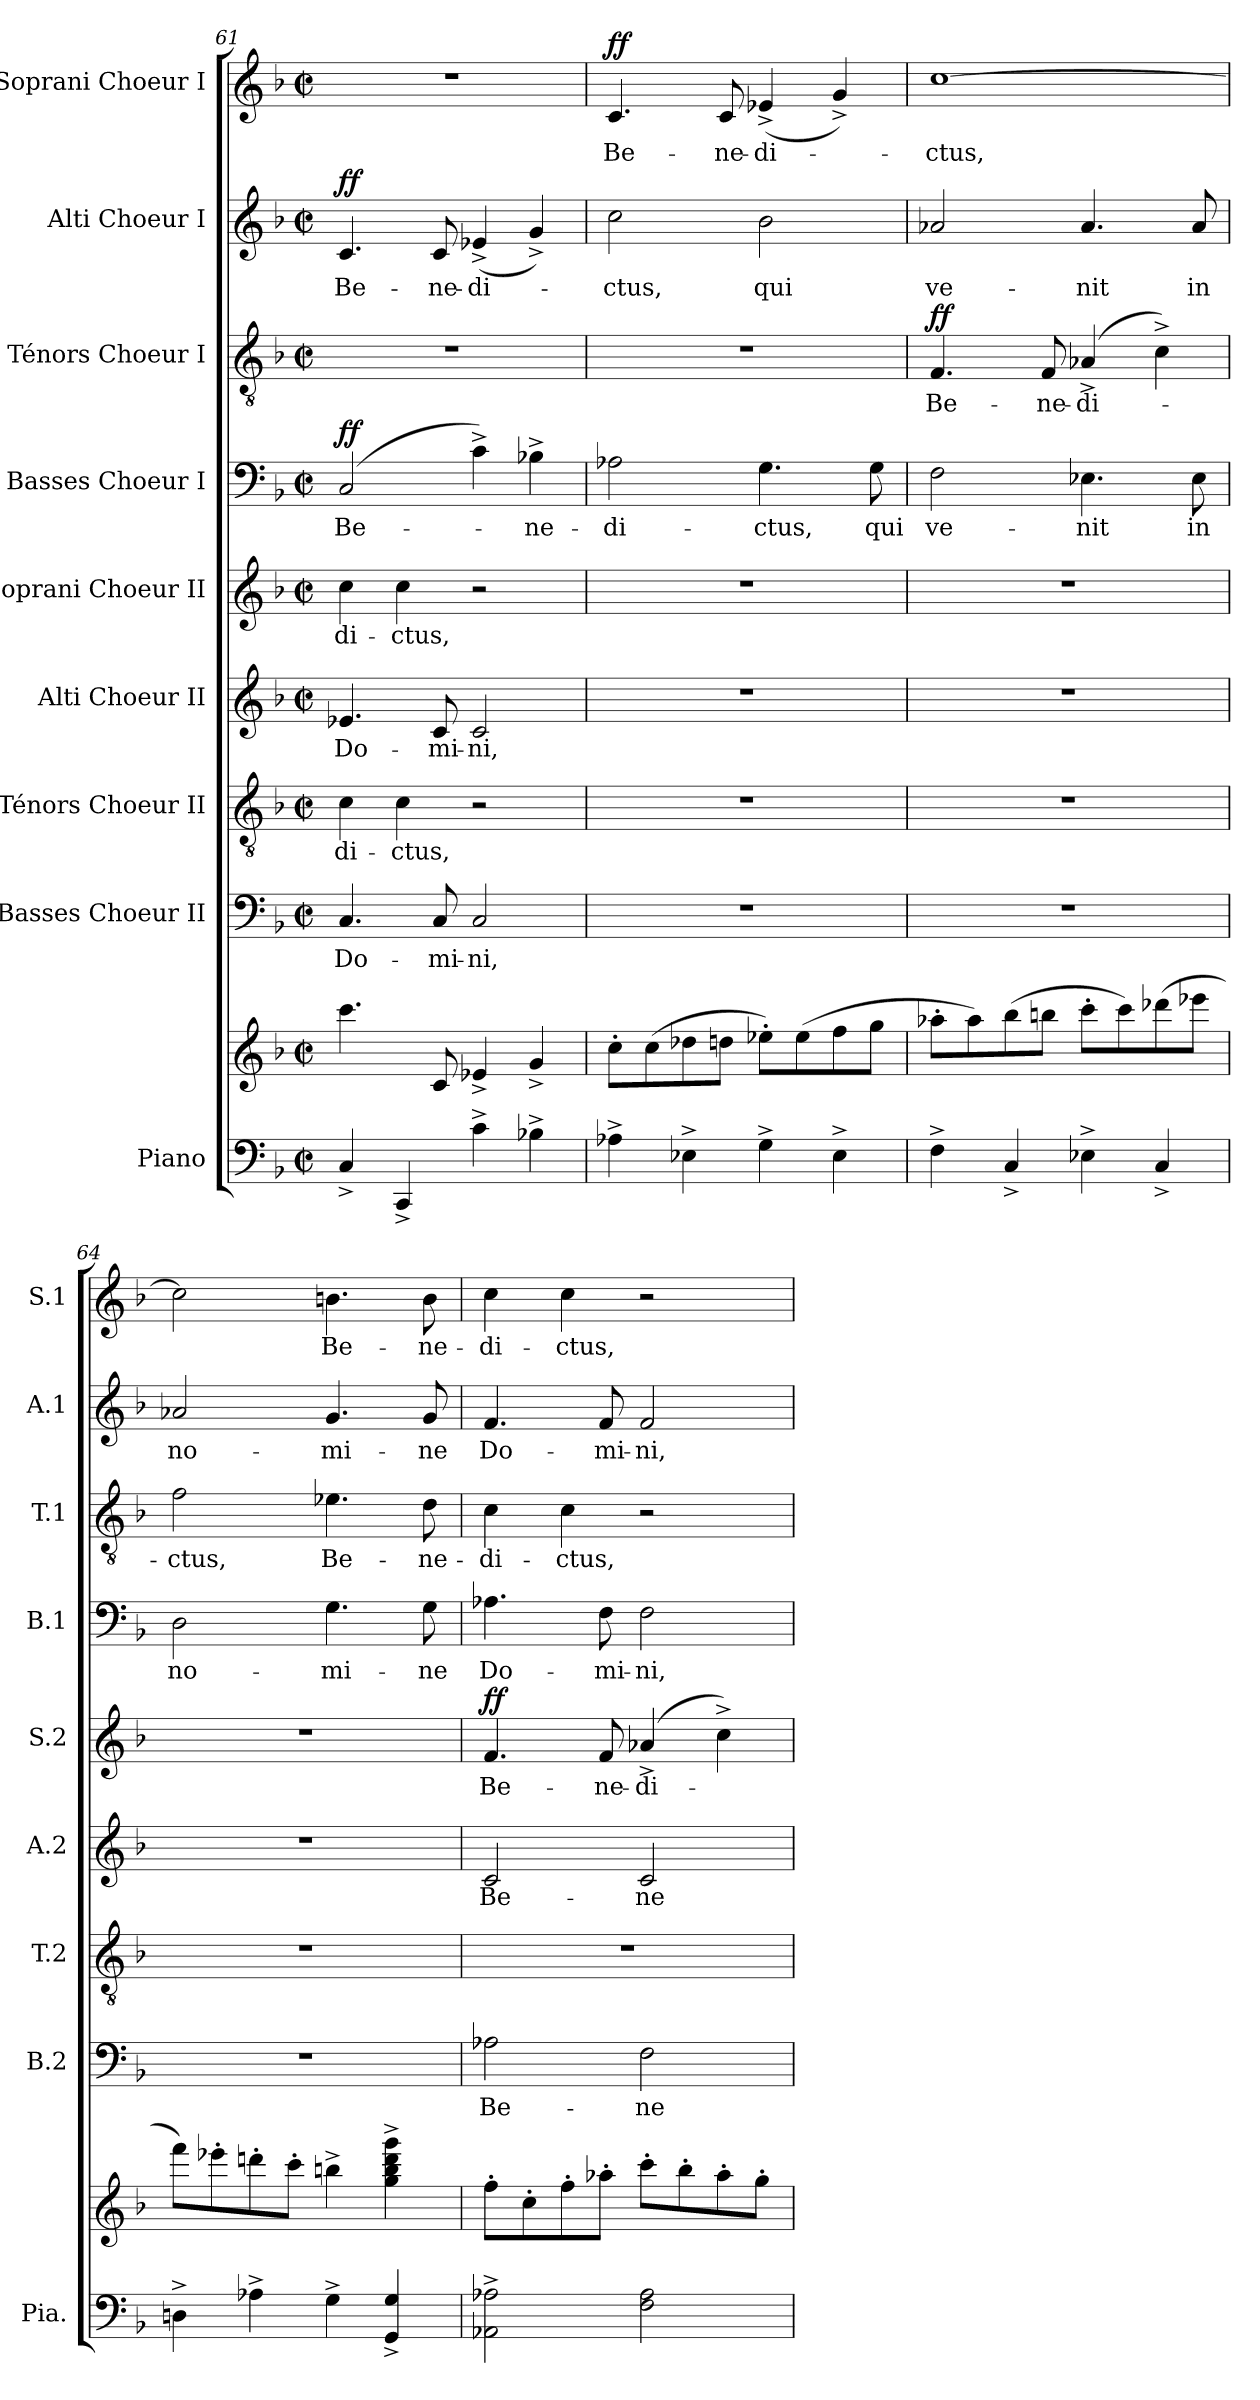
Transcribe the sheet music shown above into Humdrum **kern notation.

**kern	**kern	**kern	**text	**kern	**text	**kern	**text	**kern	**text	**dynam	**kern	**text	**dynam	**kern	**text	**dynam	**kern	**text	**dynam	**kern	**text	**dynam
*part9	*part9	*part8	*part8	*part7	*part7	*part6	*part6	*part5	*part5	*part5	*part4	*part4	*part4	*part3	*part3	*part3	*part2	*part2	*part2	*part1	*part1	*part1
*staff10	*staff9	*staff8	*staff8	*staff7	*staff7	*staff6	*staff6	*staff5	*staff5	*staff5	*staff4	*staff4	*staff4	*staff3	*staff3	*staff3	*staff2	*staff2	*staff2	*staff1	*staff1	*staff1
*I"Piano	*	*I"Basses Choeur II	*	*I"Ténors Choeur II	*	*I"Alti Choeur II	*	*I"Soprani Choeur II	*	*	*I"Basses Choeur I	*	*	*I"Ténors Choeur I	*	*	*I"Alti Choeur I	*	*	*I"Soprani Choeur I	*	*
*I'Pia.	*	*I'B.2	*	*I'T.2	*	*I'A.2	*	*I'S.2	*	*	*I'B.1	*	*	*I'T.1	*	*	*I'A.1	*	*	*I'S.1	*	*
*clefF4	*clefG2	*clefF4	*	*clefGv2	*	*clefG2	*	*clefG2	*	*	*clefF4	*	*	*clefGv2	*	*	*clefG2	*	*	*clefG2	*	*
*k[b-]	*k[b-]	*k[b-]	*	*k[b-]	*	*k[b-]	*	*k[b-]	*	*	*k[b-]	*	*	*k[b-]	*	*	*k[b-]	*	*	*k[b-]	*	*
*M2/2	*M2/2	*M2/2	*	*M2/2	*	*M2/2	*	*M2/2	*	*	*M2/2	*	*	*M2/2	*	*	*M2/2	*	*	*M2/2	*	*
*met(c|)	*met(c|)	*met(c|)	*	*met(c|)	*	*met(c|)	*	*met(c|)	*	*	*met(c|)	*	*	*met(c|)	*	*	*met(c|)	*	*	*met(c|)	*	*
=61	=61	=61	=61	=61	=61	=61	=61	=61	=61	=61	=61	=61	=61	=61	=61	=61	=61	=61	=61	=61	=61	=61
!	!	!	!	!	!	!	!	!	!	!	!	!	!LO:DY:a	!	!	!	!	!	!LO:DY:a	!	!	!
4C^/	4.ccc\	4.C/	Do-	4c\	-di-	4.e-X/	Do-	4cc\	-di-	.	(2C/	Be-	ff	1r	.	.	4.c/	Be-	ff	1r	.	.
4CC^/	.	.	.	4c\	-ctus,	.	.	4cc\	-ctus,	.	.	.	.	.	.	.	.	.	.	.	.	.
.	8c/	8C/	-mi-	.	.	8c/	-mi-	.	.	.	.	.	.	.	.	.	8c/	-ne-	.	.	.	.
4c^\	4e-X^/	2C/	-ni,	2r	.	2c/	-ni,	2r	.	.	4c^\)	.	.	.	.	.	(4e-X^/	-di-	.	.	.	.
4B-X^\	4g^/	.	.	.	.	.	.	.	.	.	4B-X^\	-ne-	.	.	.	.	4g^/)	.	.	.	.	.
!!LO:PB:g=z
=62	=62	=62	=62	=62	=62	=62	=62	=62	=62	=62	=62	=62	=62	=62	=62	=62	=62	=62	=62	=62	=62	=62
!	!	!	!	!	!	!	!	!	!	!	!	!	!	!	!	!	!	!	!	!	!	!LO:DY:a
4A-X^\	8cc'\L	1r	.	1r	.	1r	.	1r	.	.	2A-X\	-di-	.	1r	.	.	2cc\	-ctus,	.	4.c/	Be-	ff
.	(8cc\	.	.	.	.	.	.	.	.	.	.	.	.	.	.	.	.	.	.	.	.	.
4E-X^\	8dd-X\	.	.	.	.	.	.	.	.	.	.	.	.	.	.	.	.	.	.	.	.	.
.	8ddn\J	.	.	.	.	.	.	.	.	.	.	.	.	.	.	.	.	.	.	8c/	-ne-	.
4G^\	8ee-X'\L)	.	.	.	.	.	.	.	.	.	4.G\	-ctus,	.	.	.	.	2b-\	qui	.	(4e-X^/	-di-	.
.	(8ee-\	.	.	.	.	.	.	.	.	.	.	.	.	.	.	.	.	.	.	.	.	.
4E-^\	8ff\	.	.	.	.	.	.	.	.	.	.	.	.	.	.	.	.	.	.	4g^/)	.	.
.	8gg\J	.	.	.	.	.	.	.	.	.	8G\	qui	.	.	.	.	.	.	.	.	.	.
=63	=63	=63	=63	=63	=63	=63	=63	=63	=63	=63	=63	=63	=63	=63	=63	=63	=63	=63	=63	=63	=63	=63
!	!	!	!	!	!	!	!	!	!	!	!	!	!	!	!	!LO:DY:a	!	!	!	!	!	!
4F^\	8aa-X'\L	1r	.	1r	.	1r	.	1r	.	.	2F\	ve-	.	4.F/	Be-	ff	2a-X/	ve-	.	[1cc	-ctus,	.
.	8aa-\)	.	.	.	.	.	.	.	.	.	.	.	.	.	.	.	.	.	.	.	.	.
4C^/	(8bb-\	.	.	.	.	.	.	.	.	.	.	.	.	.	.	.	.	.	.	.	.	.
.	8bbn\J	.	.	.	.	.	.	.	.	.	.	.	.	8F/	-ne-	.	.	.	.	.	.	.
4E-X^\	8ccc'\L	.	.	.	.	.	.	.	.	.	4.E-X\	-nit	.	(4A-X^/	-di-	.	4.a-/	-nit	.	.	.	.
.	8ccc\)	.	.	.	.	.	.	.	.	.	.	.	.	.	.	.	.	.	.	.	.	.
4C^/	(8ddd-X\	.	.	.	.	.	.	.	.	.	.	.	.	4c^\)	.	.	.	.	.	.	.	.
.	8eee-X\J	.	.	.	.	.	.	.	.	.	8E-\	in	.	.	.	.	8a-/	in	.	.	.	.
=64	=64	=64	=64	=64	=64	=64	=64	=64	=64	=64	=64	=64	=64	=64	=64	=64	=64	=64	=64	=64	=64	=64
4Dn^\	8fff\L)	1r	.	1r	.	1r	.	1r	.	.	2D\	no-	.	2f\	-ctus,	.	2a-X/	no-	.	2cc\]	.	.
.	8eee-X'\	.	.	.	.	.	.	.	.	.	.	.	.	.	.	.	.	.	.	.	.	.
4A-X^\	8dddn'\	.	.	.	.	.	.	.	.	.	.	.	.	.	.	.	.	.	.	.	.	.
.	8ccc'\J	.	.	.	.	.	.	.	.	.	.	.	.	.	.	.	.	.	.	.	.	.
4G^\	4bbn^\	.	.	.	.	.	.	.	.	.	4.G\	-mi-	.	4.e-X\	Be-	.	4.g/	-mi-	.	4.bn\	Be-	.
4GG/^ 4G/^	4gg\^ 4bb\^ 4ddd\^ 4ggg\^	.	.	.	.	.	.	.	.	.	.	.	.	.	.	.	.	.	.	.	.	.
.	.	.	.	.	.	.	.	.	.	.	8G\	-ne	.	8d\	-ne-	.	8g/	-ne	.	8b\	-ne-	.
=65	=65	=65	=65	=65	=65	=65	=65	=65	=65	=65	=65	=65	=65	=65	=65	=65	=65	=65	=65	=65	=65	=65
!	!	!	!	!	!	!	!	!	!	!LO:DY:a	!	!	!	!	!	!	!	!	!	!	!	!
2AA-X\^ 2A-X\^	8ff'\L	2A-X\	Be-	1r	.	2c/	Be-	4.f/	Be-	ff	4.A-X\	Do-	.	4c\	-di-	.	4.f/	Do-	.	4cc\	-di-	.
.	8cc'\	.	.	.	.	.	.	.	.	.	.	.	.	.	.	.	.	.	.	.	.	.
.	8ff'\	.	.	.	.	.	.	.	.	.	.	.	.	4c\	-ctus,	.	.	.	.	4cc\	-ctus,	.
.	8aa-X'\J	.	.	.	.	.	.	8f/	-ne-	.	8F\	-mi-	.	.	.	.	8f/	-mi-	.	.	.	.
2F\ 2A-\	8ccc'\L	2F\	-ne-	.	.	2c/	-ne-	(4a-X^/	-di-	.	2F\	-ni,	.	2r	.	.	2f/	-ni,	.	2r	.	.
.	8bb-'\	.	.	.	.	.	.	.	.	.	.	.	.	.	.	.	.	.	.	.	.	.
.	8aa-'\	.	.	.	.	.	.	4cc^\)	.	.	.	.	.	.	.	.	.	.	.	.	.	.
.	8gg'\J	.	.	.	.	.	.	.	.	.	.	.	.	.	.	.	.	.	.	.	.	.
=	=	=	=	=	=	=	=	=	=	=	=	=	=	=	=	=	=	=	=	=	=	=
*-	*-	*-	*-	*-	*-	*-	*-	*-	*-	*-	*-	*-	*-	*-	*-	*-	*-	*-	*-	*-	*-	*-
